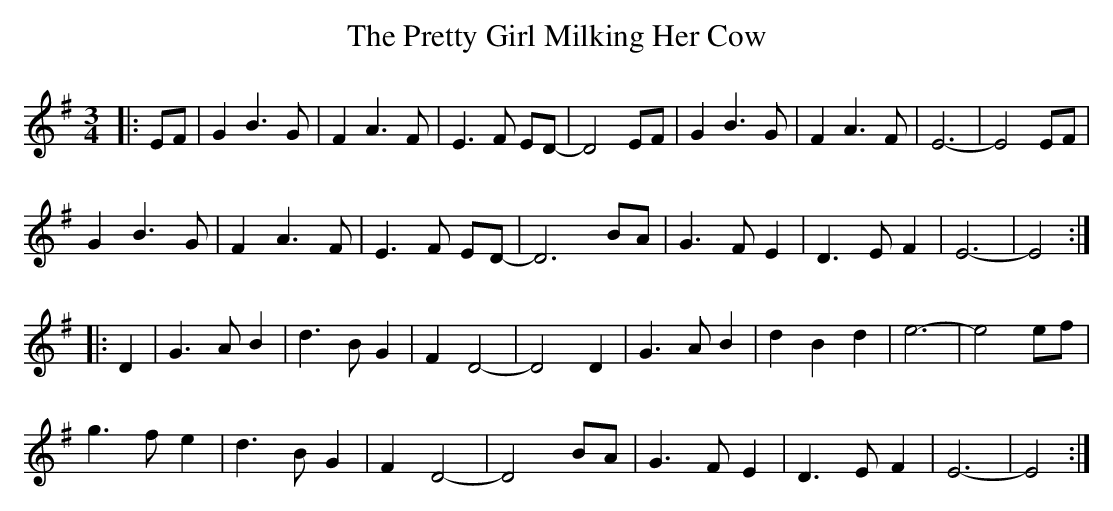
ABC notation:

X:1
T: The Pretty Girl Milking Her Cow
M: 3/4
L: 1/8
K: Emin
|:EF|G2B3G|F2A3F|E3F ED-|D4EF|G2B3G|F2A3F|E6-|E4EF|
G2B3G|F2A3F|E3F ED-|D6BA|G3FE2|D3EF2|E6-|E4:|
|:D2|G3AB2|d3BG2|F2D4-|D4D2|G3AB2|d2B2d2|e6-|e4ef|
g3fe2|d3BG2|F2D4-|D4BA|G3FE2|D3EF2|E6-|E4:|
